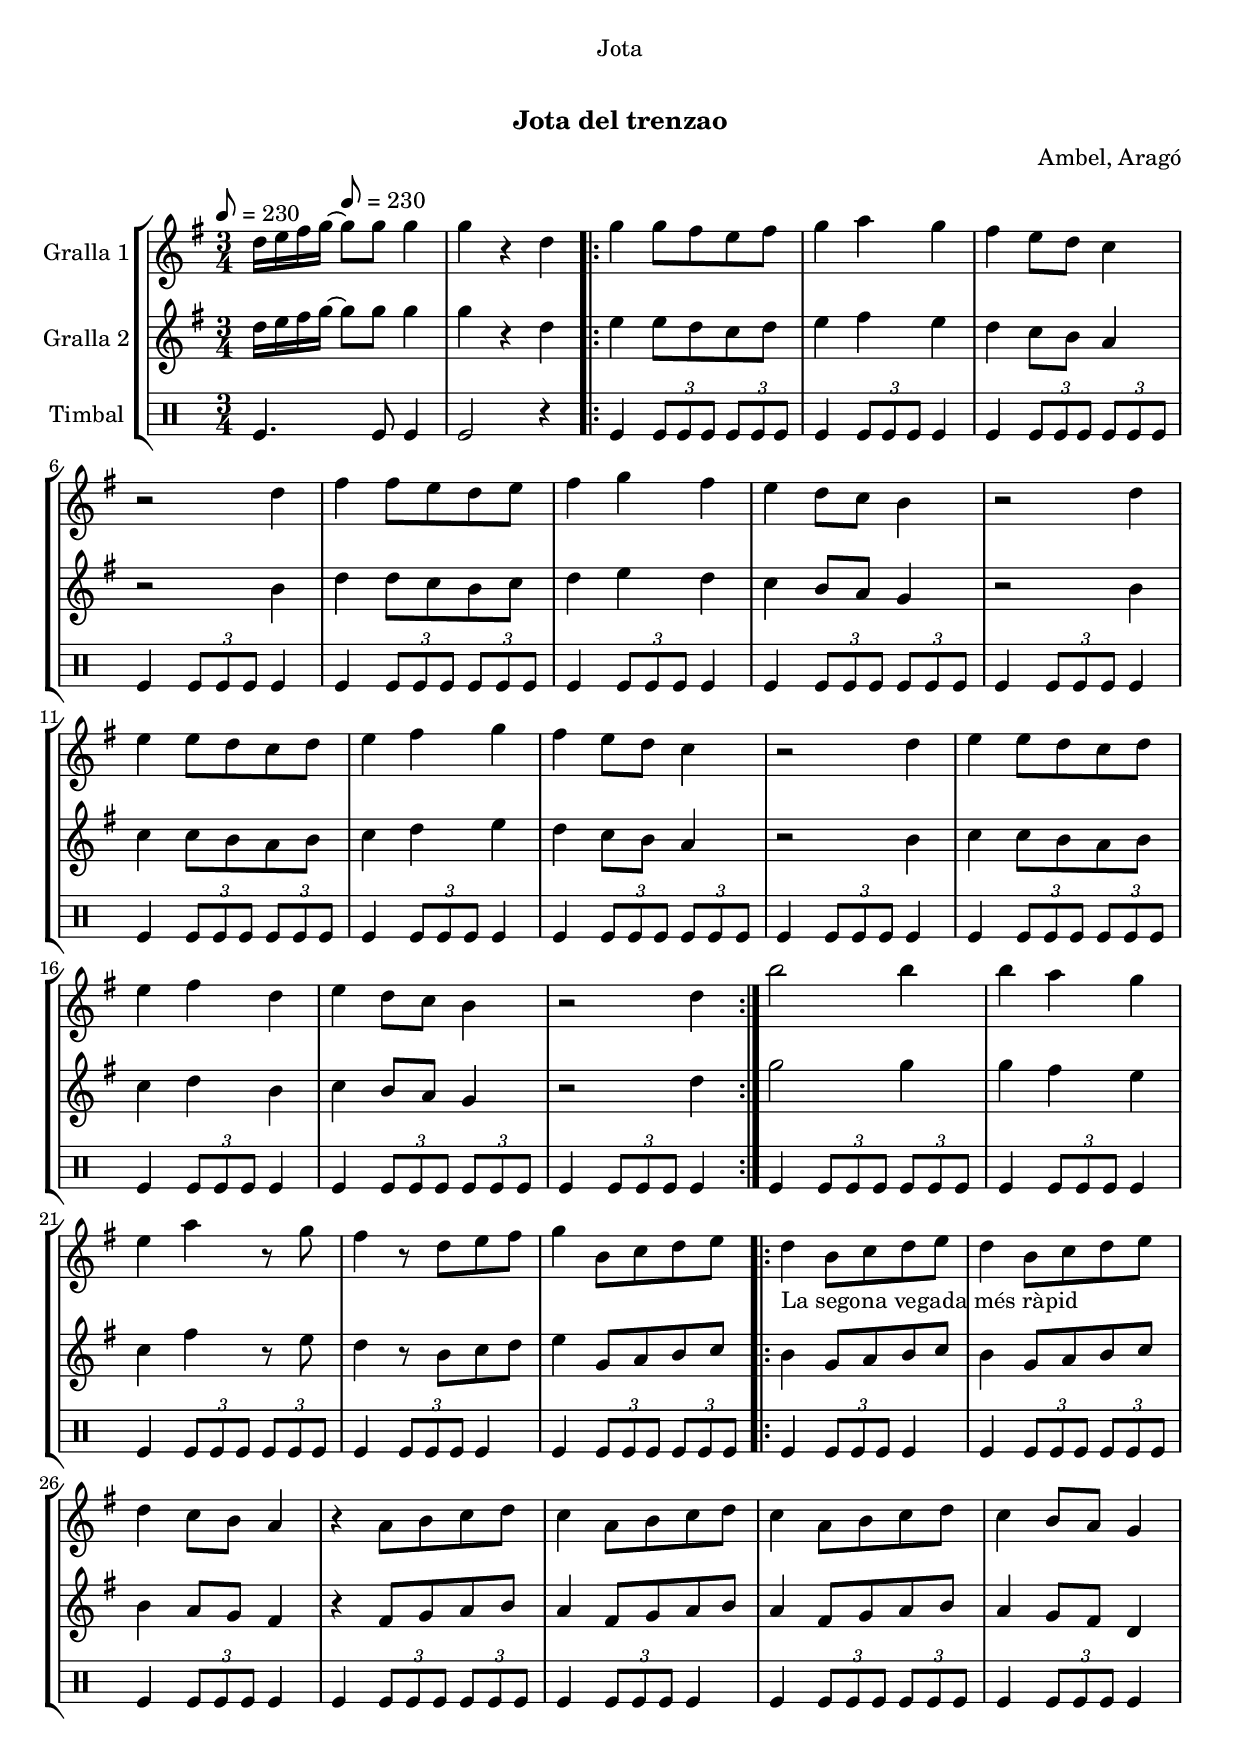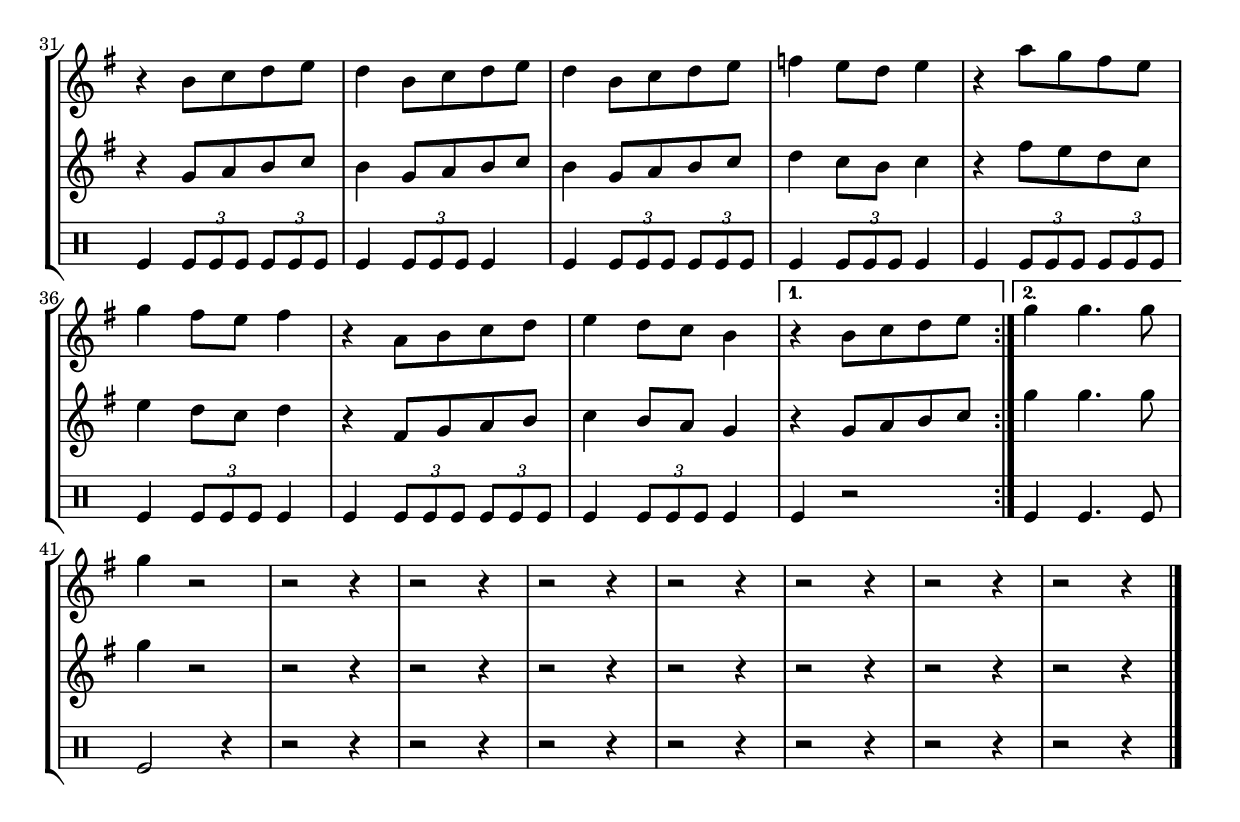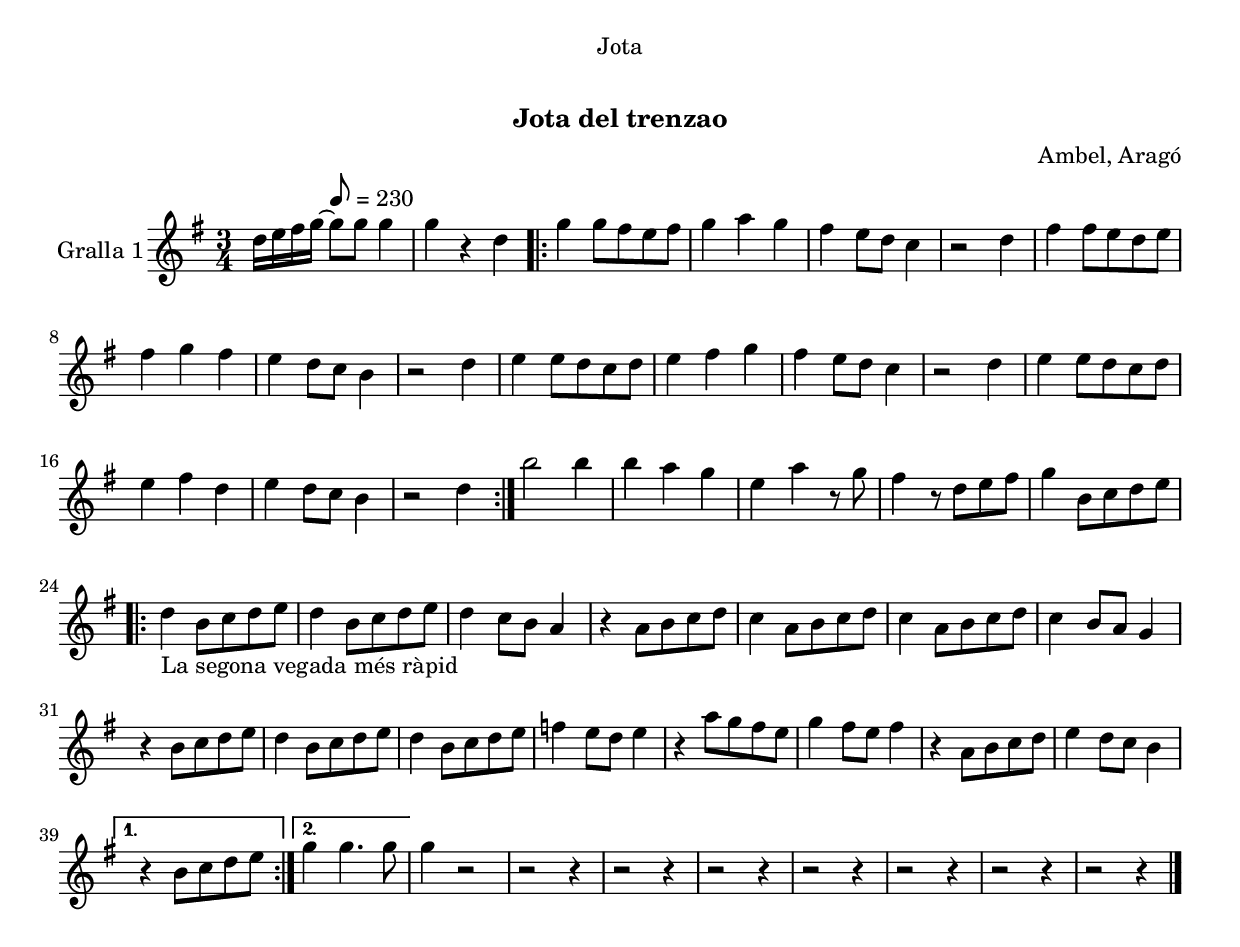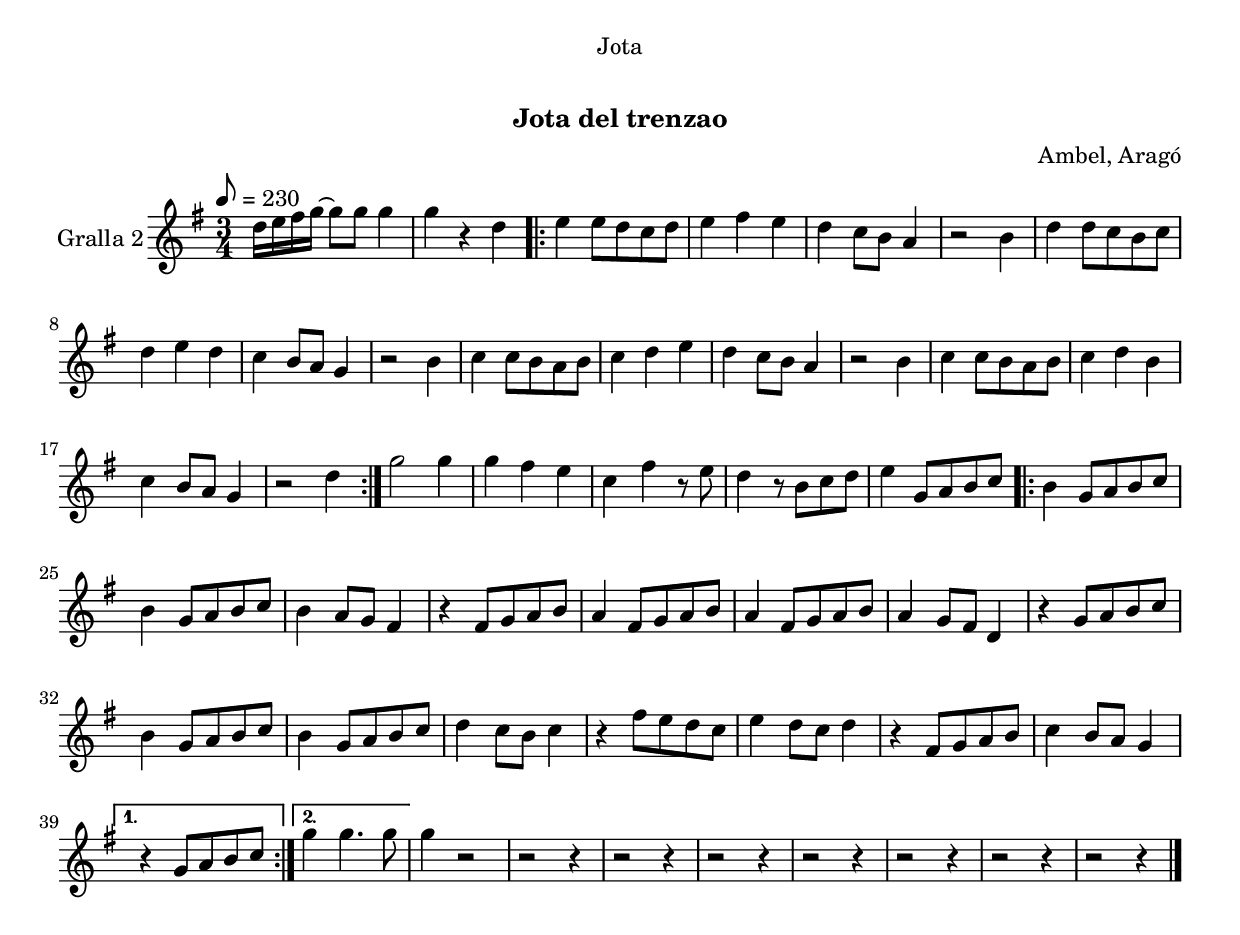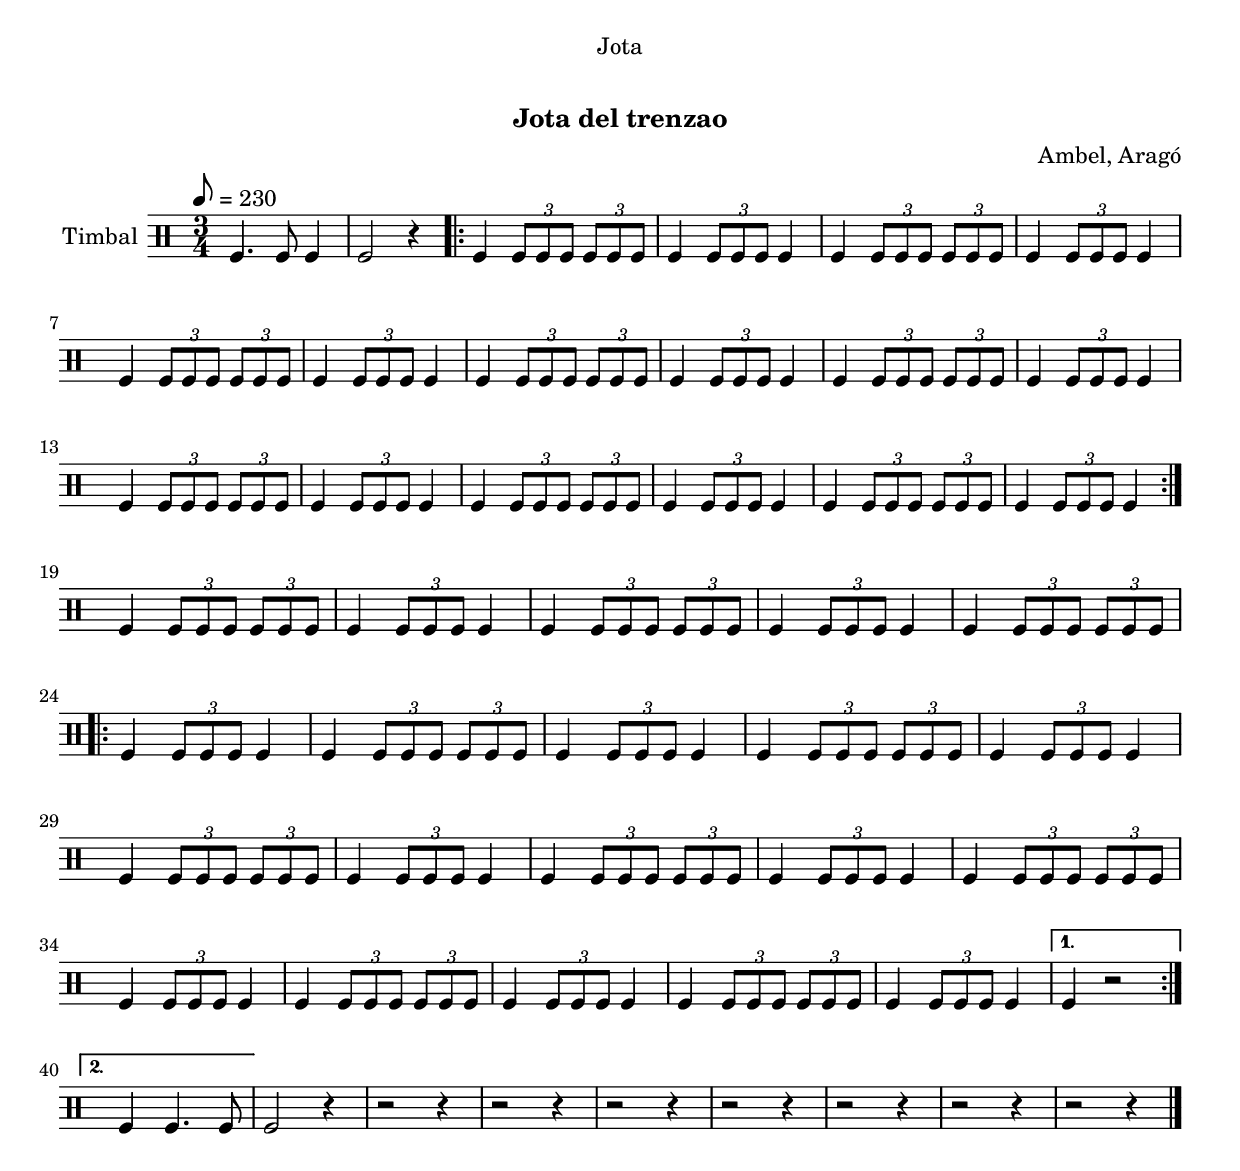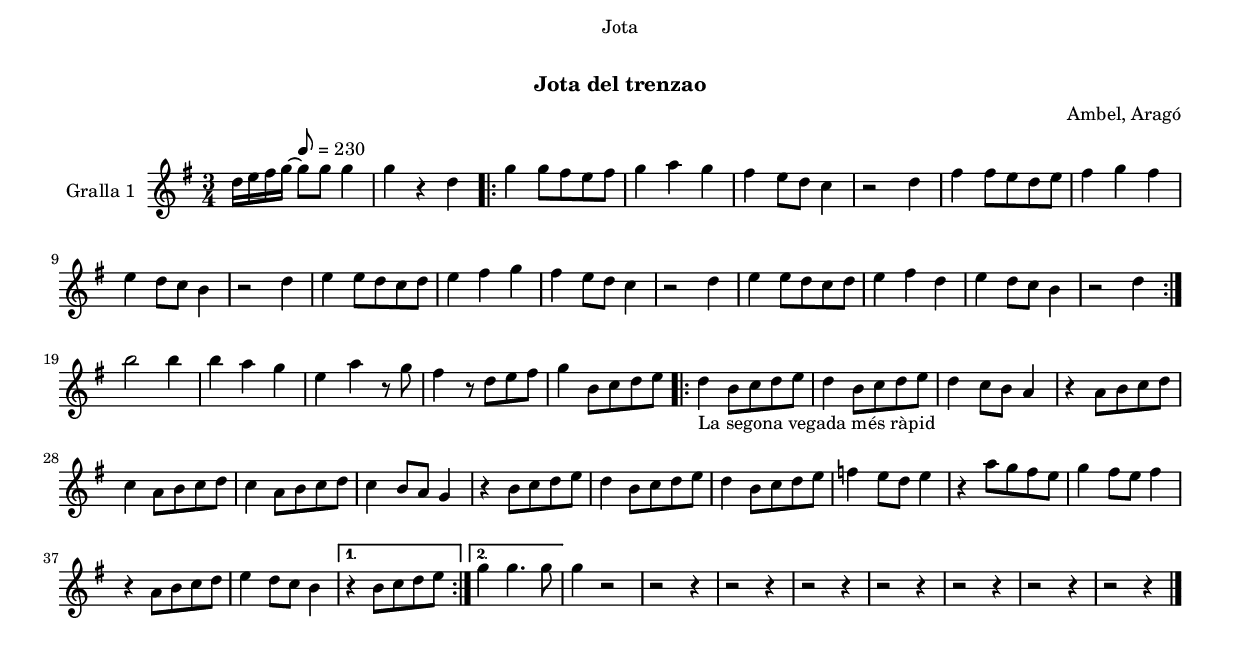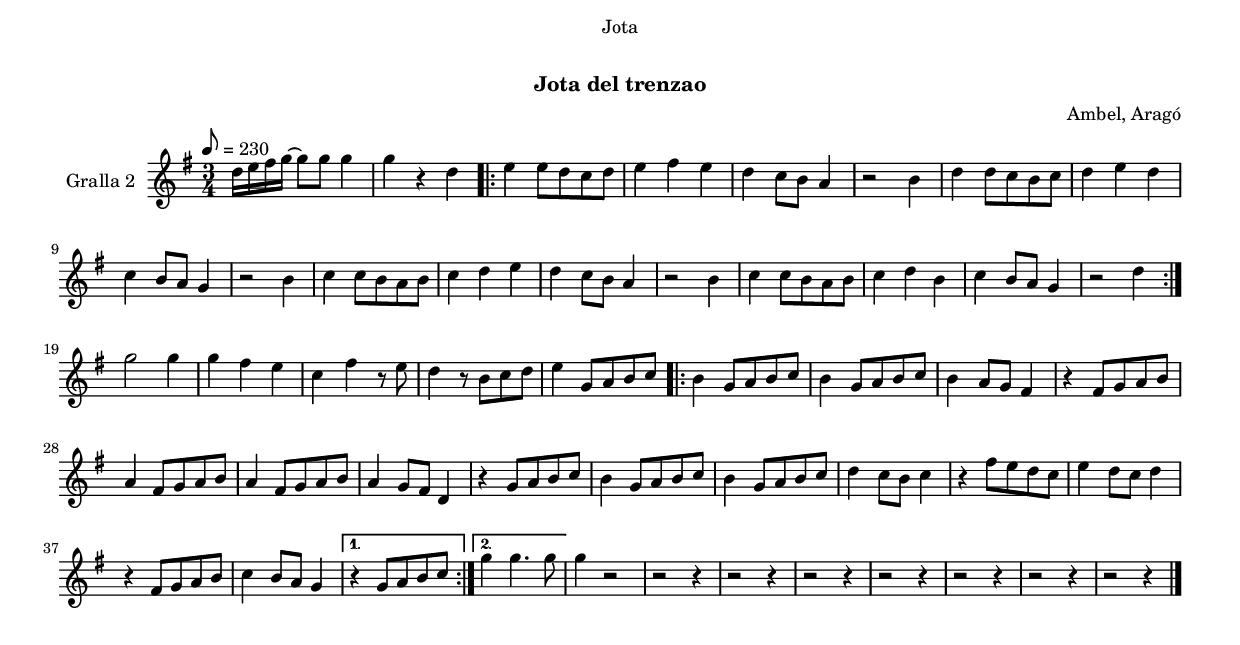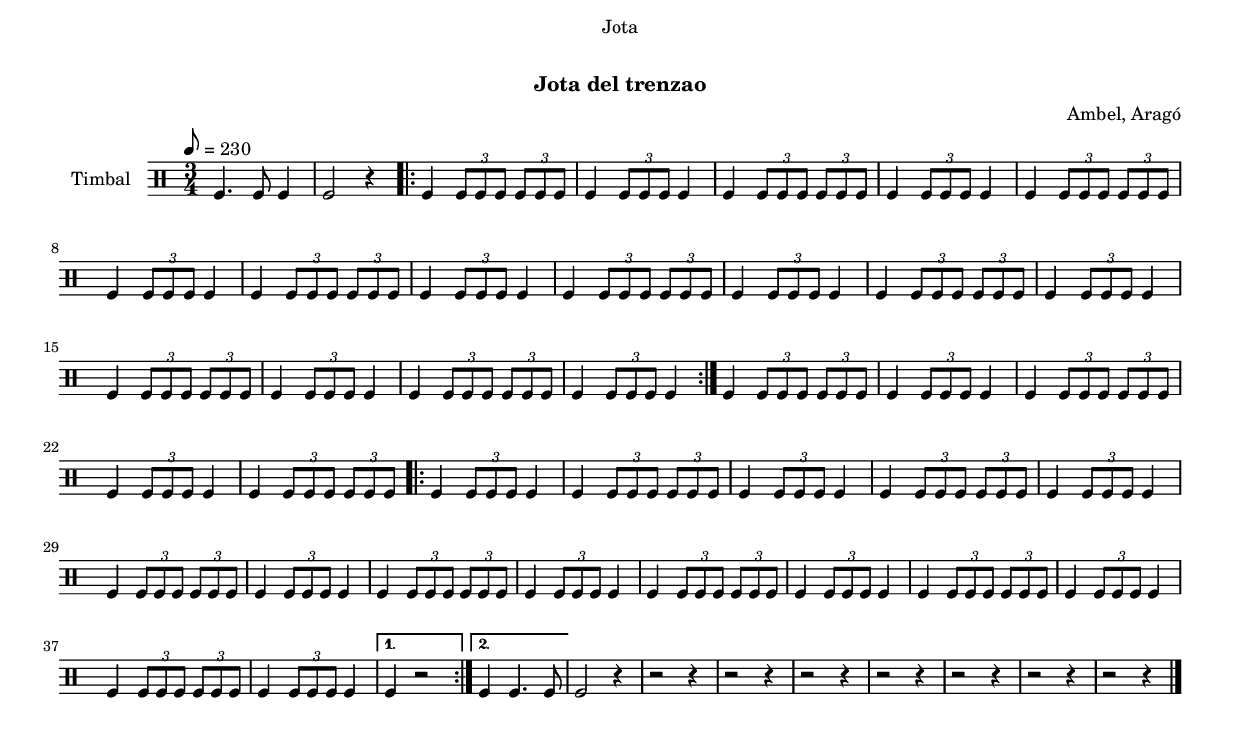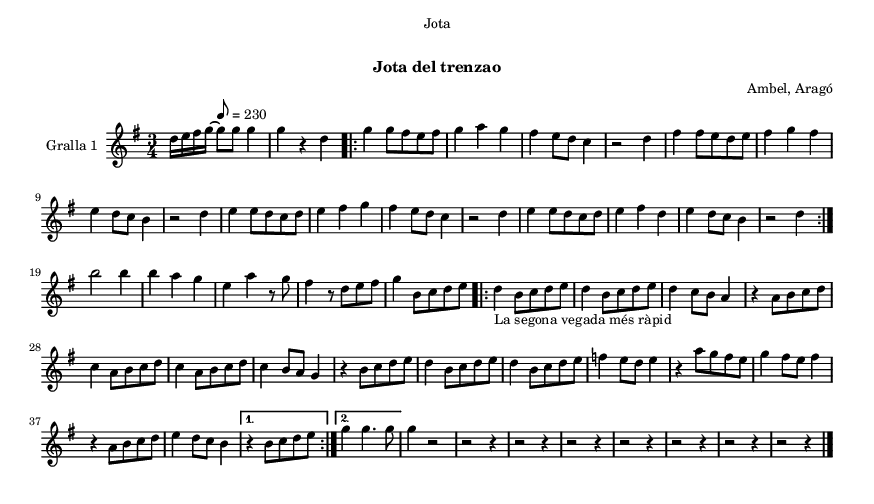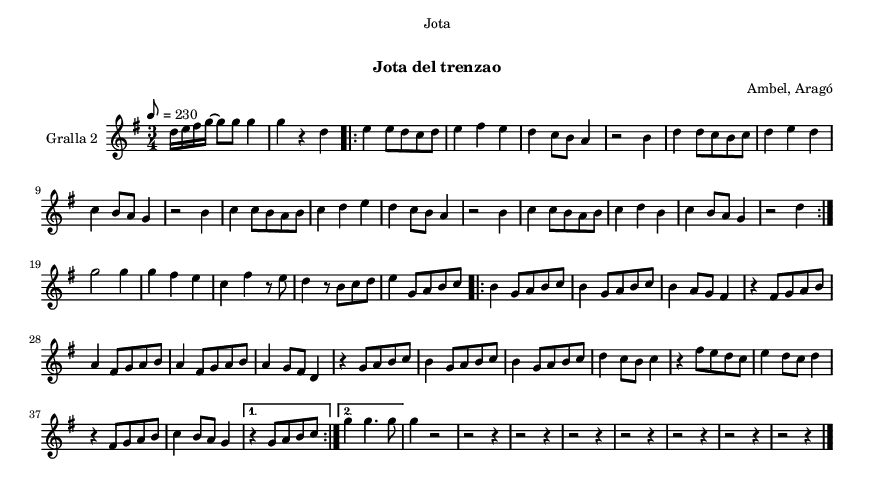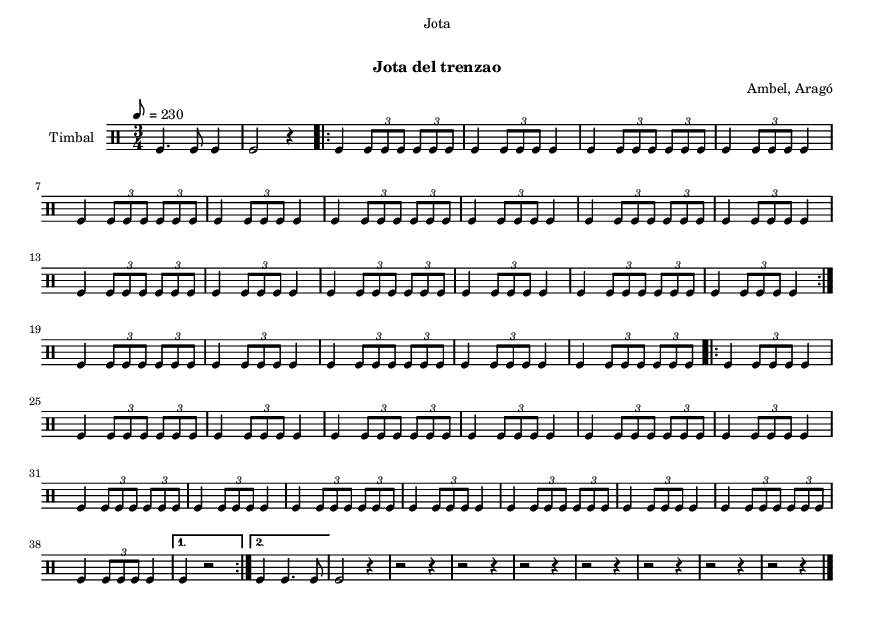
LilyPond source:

\version "2.16.0"

\header {
  dedication="Jota"
  title="   "
  subtitle="Jota del trenzao"
  subsubtitle=""
  poet=""
  meter=""
  piece=""
  composer="Ambel, Aragó"
  arranger=""
  opus=""
  instrument=""
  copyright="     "
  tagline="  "
}

liniaroAa =
\relative d''
{
  \clef treble
  \key g \major
  \time 3/4
  d16 e fis g ~ \tempo 8 = 230 g8 g g4  |
  g4 r d  |
  \repeat volta 2 { g4 g8 fis e fis  |
  g4 a g  |
  %05
  fis4 e8 d c4  |
  r2 d4  |
  fis4 fis8 e d e  |
  fis4 g fis  |
  e4 d8 c b4  |
  %10
  r2 d4  |
  e4 e8 d c d  |
  e4 fis g  |
  fis4 e8 d c4  |
  r2 d4  |
  %15
  e4 e8 d c d  |
  e4 fis d  |
  e4 d8 c b4  |
  r2 d4  | }
  b'2 b4  |
  %20
  b4 a g  |
  e4 a r8 g  |
  fis4 r8 d e fis  |
  g4 b,8 c d e  |
  \repeat volta 2 { d4 _"La segona vegada més ràpid" b8 c d e  |
  %25
  d4 b8 c d e  |
  d4 c8 b a4  |
  r4 a8 b c d  |
  c4 a8 b c d  |
  c4 a8 b c d  |
  %30
  c4 b8 a g4  |
  r4 b8 c d e  |
  d4 b8 c d e  |
  d4 b8 c d e  |
  f4 e8 d e4  |
  %35
  r4 a8 g fis e  |
  g4 fis8 e fis4  |
  r4 a,8 b c d  |
  e4 d8 c b4 }
  \alternative { { r4 b8 c d e }
  %40
  { g4 g4. g8 } }
  g4 r2  |
  r2 r4  |
  r2 r4  |
  r2 r4  |
  %45
  r2 r4  |
  r2 r4  |
  r2 r4  |
  r2 r4  \bar "|."
}

liniaroAb =
\relative d''
{
  \tempo 8 = 230
  \clef treble
  \key g \major
  \time 3/4
  d16 e fis g ~ g8 g g4  |
  g4 r d  |
  \repeat volta 2 { e4 e8 d c d  |
  e4 fis e  |
  %05
  d4 c8 b a4  |
  r2 b4  |
  d4 d8 c b c  |
  d4 e d  |
  c4 b8 a g4  |
  %10
  r2 b4  |
  c4 c8 b a b  |
  c4 d e  |
  d4 c8 b a4  |
  r2 b4  |
  %15
  c4 c8 b a b  |
  c4 d b  |
  c4 b8 a g4  |
  r2 d'4  | }
  g2 g4  |
  %20
  g4 fis e  |
  c4 fis r8 e  |
  d4 r8 b c d  |
  e4 g,8 a b c  |
  \repeat volta 2 { b4 g8 a b c  |
  %25
  b4 g8 a b c  |
  b4 a8 g fis4  |
  r4 fis8 g a b  |
  a4 fis8 g a b  |
  a4 fis8 g a b  |
  %30
  a4 g8 fis d4  |
  r4 g8 a b c  |
  b4 g8 a b c  |
  b4 g8 a b c  |
  d4 c8 b c4  |
  %35
  r4 fis8 e d c  |
  e4 d8 c d4  |
  r4 fis,8 g a b  |
  c4 b8 a g4 }
  \alternative { { r4 g8 a b c }
  %40
  { g'4 g4. g8 } }
  g4 r2  |
  r2 r4  |
  r2 r4  |
  r2 r4  |
  %45
  r2 r4  |
  r2 r4  |
  r2 r4  |
  r2 r4  \bar "|."
}

liniaroAc =
\drummode
{
  \tempo 8 = 230
  \time 3/4
  tomfl4. tomfl8 tomfl4  |
  tomfl2 r4  |
  \repeat volta 2 { tomfl4 \times 2/3 { tomfl8 tomfl tomfl } \times 2/3 { tomfl tomfl tomfl }  |
  tomfl4 \times 2/3 { tomfl8 tomfl tomfl } tomfl4  |
  %05
  tomfl4 \times 2/3 { tomfl8 tomfl tomfl } \times 2/3 { tomfl tomfl tomfl }  |
  tomfl4 \times 2/3 { tomfl8 tomfl tomfl } tomfl4  |
  tomfl4 \times 2/3 { tomfl8 tomfl tomfl } \times 2/3 { tomfl tomfl tomfl }  |
  tomfl4 \times 2/3 { tomfl8 tomfl tomfl } tomfl4  |
  tomfl4 \times 2/3 { tomfl8 tomfl tomfl } \times 2/3 { tomfl tomfl tomfl }  |
  %10
  tomfl4 \times 2/3 { tomfl8 tomfl tomfl } tomfl4  |
  tomfl4 \times 2/3 { tomfl8 tomfl tomfl } \times 2/3 { tomfl tomfl tomfl }  |
  tomfl4 \times 2/3 { tomfl8 tomfl tomfl } tomfl4  |
  tomfl4 \times 2/3 { tomfl8 tomfl tomfl } \times 2/3 { tomfl tomfl tomfl }  |
  tomfl4 \times 2/3 { tomfl8 tomfl tomfl } tomfl4  |
  %15
  tomfl4 \times 2/3 { tomfl8 tomfl tomfl } \times 2/3 { tomfl tomfl tomfl }  |
  tomfl4 \times 2/3 { tomfl8 tomfl tomfl } tomfl4  |
  tomfl4 \times 2/3 { tomfl8 tomfl tomfl } \times 2/3 { tomfl tomfl tomfl }  |
  tomfl4 \times 2/3 { tomfl8 tomfl tomfl } tomfl4  | }
  tomfl4 \times 2/3 { tomfl8 tomfl tomfl } \times 2/3 { tomfl tomfl tomfl }  |
  %20
  tomfl4 \times 2/3 { tomfl8 tomfl tomfl } tomfl4  |
  tomfl4 \times 2/3 { tomfl8 tomfl tomfl } \times 2/3 { tomfl tomfl tomfl }  |
  tomfl4 \times 2/3 { tomfl8 tomfl tomfl } tomfl4  |
  tomfl4 \times 2/3 { tomfl8 tomfl tomfl } \times 2/3 { tomfl tomfl tomfl }  |
  \repeat volta 2 { tomfl4 \times 2/3 { tomfl8 tomfl tomfl } tomfl4  |
  %25
  tomfl4 \times 2/3 { tomfl8 tomfl tomfl } \times 2/3 { tomfl tomfl tomfl }  |
  tomfl4 \times 2/3 { tomfl8 tomfl tomfl } tomfl4  |
  tomfl4 \times 2/3 { tomfl8 tomfl tomfl } \times 2/3 { tomfl tomfl tomfl }  |
  tomfl4 \times 2/3 { tomfl8 tomfl tomfl } tomfl4  |
  tomfl4 \times 2/3 { tomfl8 tomfl tomfl } \times 2/3 { tomfl tomfl tomfl }  |
  %30
  tomfl4 \times 2/3 { tomfl8 tomfl tomfl } tomfl4  |
  tomfl4 \times 2/3 { tomfl8 tomfl tomfl } \times 2/3 { tomfl tomfl tomfl }  |
  tomfl4 \times 2/3 { tomfl8 tomfl tomfl } tomfl4  |
  tomfl4 \times 2/3 { tomfl8 tomfl tomfl } \times 2/3 { tomfl tomfl tomfl }  |
  tomfl4 \times 2/3 { tomfl8 tomfl tomfl } tomfl4  |
  %35
  tomfl4 \times 2/3 { tomfl8 tomfl tomfl } \times 2/3 { tomfl tomfl tomfl }  |
  tomfl4 \times 2/3 { tomfl8 tomfl tomfl } tomfl4  |
  tomfl4 \times 2/3 { tomfl8 tomfl tomfl } \times 2/3 { tomfl tomfl tomfl }  |
  tomfl4 \times 2/3 { tomfl8 tomfl tomfl } tomfl4 }
  \alternative { { tomfl4 r2 }
  %40
  { tomfl4 tomfl4. tomfl8 } }
  tomfl2 r4  |
  r2 r4  |
  r2 r4  |
  r2 r4  |
  %45
  r2 r4  |
  r2 r4  |
  r2 r4  |
  r2 r4  \bar "|."
}

\book {

\paper {
  print-page-number = false
  #(set-paper-size "a4")
  #(layout-set-staff-size 20)
}

\bookpart {
  \score {
    \new StaffGroup {
      \override Score.RehearsalMark #'self-alignment-X = #LEFT
      <<
        \new Staff \with {instrumentName = #"Gralla 1" } \liniaroAa
        \new Staff \with {instrumentName = #"Gralla 2" } \liniaroAb
        \new DrumStaff \with {instrumentName = #"Timbal" } \liniaroAc
      >>
    }
    \layout {}
  }\score { \unfoldRepeats
    \new StaffGroup {
      \override Score.RehearsalMark #'self-alignment-X = #LEFT
      <<
        \new Staff \with {instrumentName = #"Gralla 1" } \liniaroAa
        \new Staff \with {instrumentName = #"Gralla 2" } \liniaroAb
        \new DrumStaff \with {instrumentName = #"Timbal" } \liniaroAc
      >>
    }
    \midi {}
  }
}

\bookpart {
  \header {}
  \score {
    \new StaffGroup {
      \override Score.RehearsalMark #'self-alignment-X = #LEFT
      <<
        \new Staff \with {instrumentName = #"Gralla 1" } \liniaroAa
      >>
    }
    \layout {}
  }\score { \unfoldRepeats
    \new StaffGroup {
      \override Score.RehearsalMark #'self-alignment-X = #LEFT
      <<
        \new Staff \with {instrumentName = #"Gralla 1" } \liniaroAa
      >>
    }
    \midi {}
  }
}

\bookpart {
  \header {}
  \score {
    \new StaffGroup {
      \override Score.RehearsalMark #'self-alignment-X = #LEFT
      <<
        \new Staff \with {instrumentName = #"Gralla 2" } \liniaroAb
      >>
    }
    \layout {}
  }\score { \unfoldRepeats
    \new StaffGroup {
      \override Score.RehearsalMark #'self-alignment-X = #LEFT
      <<
        \new Staff \with {instrumentName = #"Gralla 2" } \liniaroAb
      >>
    }
    \midi {}
  }
}

\bookpart {
  \header {}
  \score {
    \new StaffGroup {
      \override Score.RehearsalMark #'self-alignment-X = #LEFT
      <<
        \new DrumStaff \with {instrumentName = #"Timbal" } \liniaroAc
      >>
    }
    \layout {}
  }\score { \unfoldRepeats
    \new StaffGroup {
      \override Score.RehearsalMark #'self-alignment-X = #LEFT
      <<
        \new DrumStaff \with {instrumentName = #"Timbal" } \liniaroAc
      >>
    }
    \midi {}
  }
}

}

\book {

\paper {
  print-page-number = false
  #(set-paper-size "a5landscape")
  #(layout-set-staff-size 16)
  #(define output-suffix "a5")
}

\bookpart {
  \header {}
  \score {
    \new StaffGroup {
      \override Score.RehearsalMark #'self-alignment-X = #LEFT
      <<
        \new Staff \with {instrumentName = #"Gralla 1" } \liniaroAa
      >>
    }
    \layout {}
  }
}

\bookpart {
  \header {}
  \score {
    \new StaffGroup {
      \override Score.RehearsalMark #'self-alignment-X = #LEFT
      <<
        \new Staff \with {instrumentName = #"Gralla 2" } \liniaroAb
      >>
    }
    \layout {}
  }
}

\bookpart {
  \header {}
  \score {
    \new StaffGroup {
      \override Score.RehearsalMark #'self-alignment-X = #LEFT
      <<
        \new DrumStaff \with {instrumentName = #"Timbal" } \liniaroAc
      >>
    }
    \layout {}
  }
}

}

\book {

\paper {
  print-page-number = false
  #(set-paper-size "a6landscape")
  #(layout-set-staff-size 12)
  #(define output-suffix "a6")
}

\bookpart {
  \header {}
  \score {
    \new StaffGroup {
      \override Score.RehearsalMark #'self-alignment-X = #LEFT
      <<
        \new Staff \with {instrumentName = #"Gralla 1" } \liniaroAa
      >>
    }
    \layout {}
  }
}

\bookpart {
  \header {}
  \score {
    \new StaffGroup {
      \override Score.RehearsalMark #'self-alignment-X = #LEFT
      <<
        \new Staff \with {instrumentName = #"Gralla 2" } \liniaroAb
      >>
    }
    \layout {}
  }
}

\bookpart {
  \header {}
  \score {
    \new StaffGroup {
      \override Score.RehearsalMark #'self-alignment-X = #LEFT
      <<
        \new DrumStaff \with {instrumentName = #"Timbal" } \liniaroAc
      >>
    }
    \layout {}
  }
}

}

